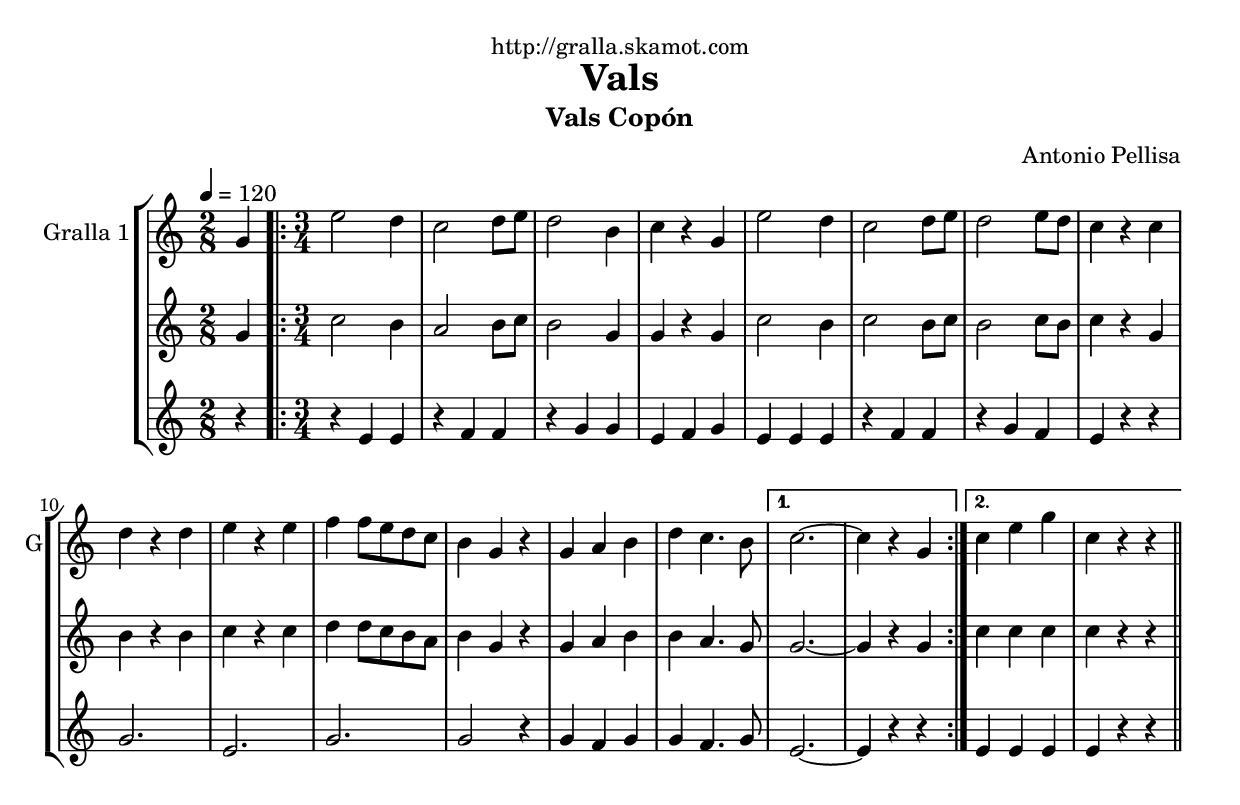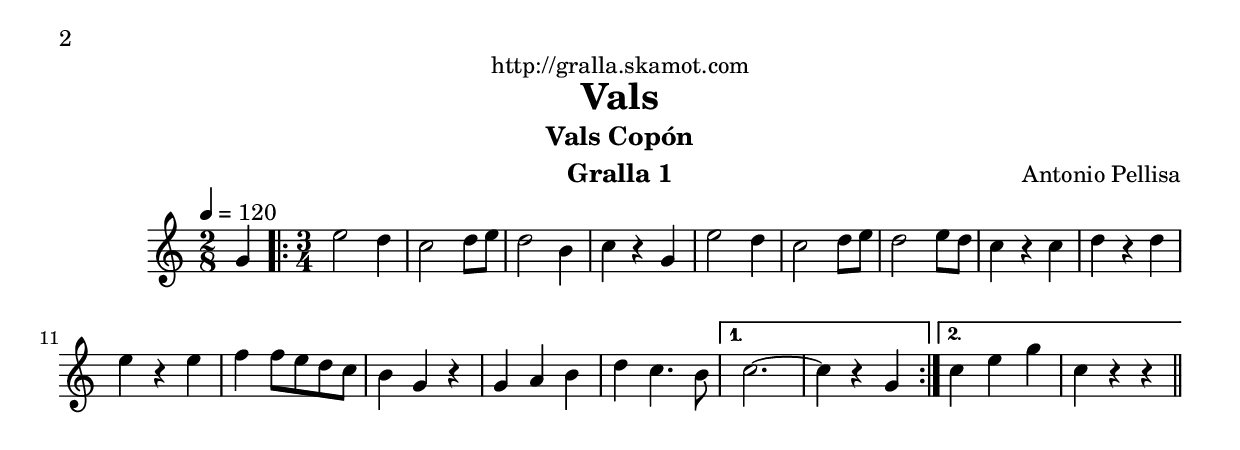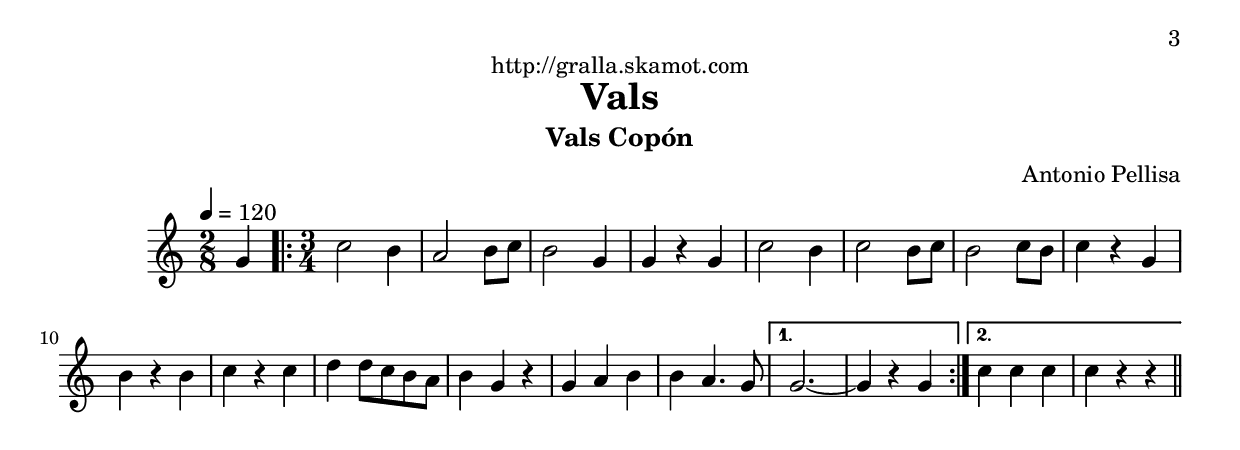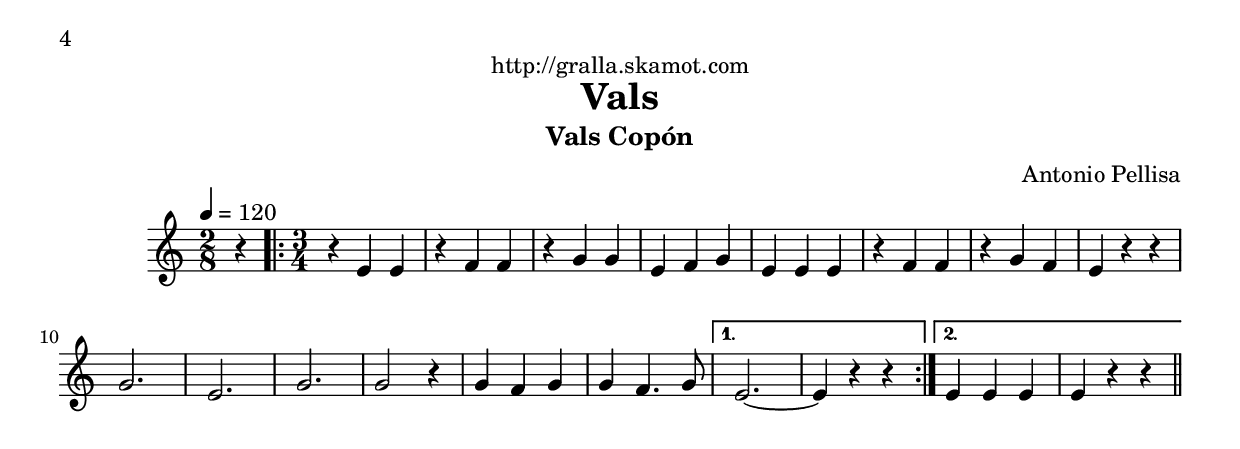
\version "2.16.2"

\header {
  dedication="http://gralla.skamot.com"
  title="Vals"
  subtitle="Vals Copón"
  subsubtitle=""
  poet=""
  meter=""
  piece=""
  composer="Antonio Pellisa"
  arranger=""
  opus=""
  instrument=""
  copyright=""
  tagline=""
}

liniaroAa =
\relative g'
{
  \tempo 4=120
  \clef treble
  \key c \major
  \time 2/8
  g4  |
  \time 3/4   \repeat volta 2 { e'2 d4  |
  c2 d8 e  |
  d2 b4  |
  %05
  c4 r g  |
  e'2 d4  |
  c2 d8 e  |
  d2 e8 d  |
  c4 r c  |
  %10
  d4 r d  |
  e4 r e  |
  f4 f8 e d c  |
  b4 g r  |
  g4 a b  |
  %15
  d4 c4. b8 }
  \alternative { { c2. ~  |
  c4 r g }
  { c4 e g  |
  c,4 r r } } \bar "||"
}

liniaroAb =
\relative g'
{
  \tempo 4=120
  \clef treble
  \key c \major
  \time 2/8
  g4  |
  \time 3/4   \repeat volta 2 { c2 b4  |
  a2 b8 c  |
  b2 g4  |
  %05
  g4 r g  |
  c2 b4  |
  c2 b8 c  |
  b2 c8 b  |
  c4 r g  |
  %10
  b4 r b  |
  c4 r c  |
  d4 d8 c b a  |
  b4 g r  |
  g4 a b  |
  %15
  b4 a4. g8 }
  \alternative { { g2. ~  |
  g4 r g }
  { c4 c c  |
  c4 r r } } \bar "||"
}

liniaroAc =
\relative e'
{
  \tempo 4=120
  \clef treble
  \key c \major
  \time 2/8
  r4  |
  \time 3/4   \repeat volta 2 { r4 e e  |
  r4 f f  |
  r4 g g  |
  %05
  e4 f g  |
  e4 e e  |
  r4 f f  |
  r4 g f  |
  e4 r r  |
  %10
  g2.  |
  e2.  |
  g2.  |
  g2 r4  |
  g4 f g  |
  %15
  g4 f4. g8 }
  \alternative { { e2. ~  |
  e4 r r }
  { e4 e e  |
  e4 r r } } \bar "||"
}

\bookpart {
  \score {
    \new StaffGroup {
      \override Score.RehearsalMark #'self-alignment-X = #LEFT
      <<
        \new Staff \with {instrumentName = #"Gralla 1" shortInstrumentName = #"G"} \liniaroAa
        \new Staff \with {instrumentName = #"" shortInstrumentName = #" "} \liniaroAb
        \new Staff \with {instrumentName = #"" shortInstrumentName = #" "} \liniaroAc
      >>
    }
    \layout {}
  }
  \score { \unfoldRepeats
    \new StaffGroup {
      \override Score.RehearsalMark #'self-alignment-X = #LEFT
      <<
        \new Staff \with {instrumentName = #"Gralla 1" shortInstrumentName = #"G"} \liniaroAa
        \new Staff \with {instrumentName = #"" shortInstrumentName = #" "} \liniaroAb
        \new Staff \with {instrumentName = #"" shortInstrumentName = #" "} \liniaroAc
      >>
    }
    \midi {
      \set Staff.midiInstrument = "oboe"
      \set DrumStaff.midiInstrument = "drums"
    }
  }
}

\bookpart {
  \header {instrument="Gralla 1"}
  \score {
    \new StaffGroup {
      \override Score.RehearsalMark #'self-alignment-X = #LEFT
      <<
        \new Staff \liniaroAa
      >>
    }
    \layout {}
  }
  \score { \unfoldRepeats
    \new StaffGroup {
      \override Score.RehearsalMark #'self-alignment-X = #LEFT
      <<
        \new Staff \liniaroAa
      >>
    }
    \midi {
      \set Staff.midiInstrument = "oboe"
      \set DrumStaff.midiInstrument = "drums"
    }
  }
}

\bookpart {
  \header {instrument=""}
  \score {
    \new StaffGroup {
      \override Score.RehearsalMark #'self-alignment-X = #LEFT
      <<
        \new Staff \liniaroAb
      >>
    }
    \layout {}
  }
  \score { \unfoldRepeats
    \new StaffGroup {
      \override Score.RehearsalMark #'self-alignment-X = #LEFT
      <<
        \new Staff \liniaroAb
      >>
    }
    \midi {
      \set Staff.midiInstrument = "oboe"
      \set DrumStaff.midiInstrument = "drums"
    }
  }
}

\bookpart {
  \header {instrument=""}
  \score {
    \new StaffGroup {
      \override Score.RehearsalMark #'self-alignment-X = #LEFT
      <<
        \new Staff \liniaroAc
      >>
    }
    \layout {}
  }
  \score { \unfoldRepeats
    \new StaffGroup {
      \override Score.RehearsalMark #'self-alignment-X = #LEFT
      <<
        \new Staff \liniaroAc
      >>
    }
    \midi {
      \set Staff.midiInstrument = "oboe"
      \set DrumStaff.midiInstrument = "drums"
    }
  }
}

